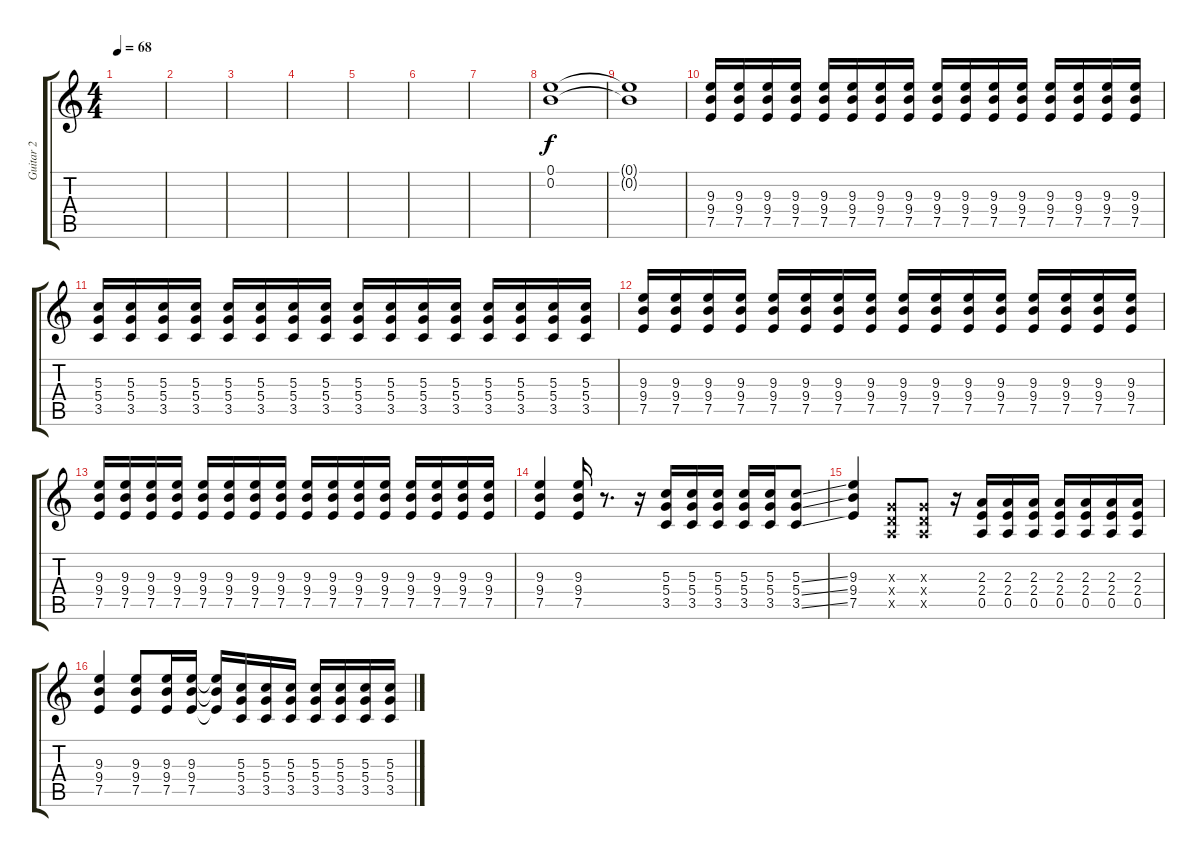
\track ("Guitar 2" "Guitar 2") {instrument distortionguitar}
\staff {score tabs}
\tuning (E4 B3 G3 D3 A2 E2) {hide}
\ts (4 4)
\tempo 68
\clef g2
\ks c
|
|
|
|
|
|
|
(0.1 0.2).1{volume 5} |
(0.1{t} 0.2{t}).1 |
(9.3 9.4 7.5).16{volume 4} (9.3 9.4 7.5).16 (9.3 9.4 7.5).16 (9.3 9.4 7.5).16 (9.3 9.4 7.5).16 (9.3 9.4 7.5).16 (9.3 9.4 7.5).16 (9.3 9.4 7.5).16 (9.3 9.4 7.5).16{volume 6} (9.3 9.4 7.5).16 (9.3 9.4 7.5).16 (9.3 9.4 7.5).16 (9.3 9.4 7.5).16 (9.3 9.4 7.5).16 (9.3 9.4 7.5).16 (9.3 9.4 7.5).16 |
(5.3 5.4 3.5).16{volume 8} (5.3 5.4 3.5).16 (5.3 5.4 3.5).16 (5.3 5.4 3.5).16 (5.3 5.4 3.5).16 (5.3 5.4 3.5).16 (5.3 5.4 3.5).16 (5.3 5.4 3.5).16 (5.3 5.4 3.5).16{volume 10} (5.3 5.4 3.5).16 (5.3 5.4 3.5).16 (5.3 5.4 3.5).16 (5.3 5.4 3.5).16 (5.3 5.4 3.5).16 (5.3 5.4 3.5).16 (5.3 5.4 3.5).16 |
(9.3 9.4 7.5).16{volume 11} (9.3 9.4 7.5).16 (9.3 9.4 7.5).16 (9.3 9.4 7.5).16 (9.3 9.4 7.5).16 (9.3 9.4 7.5).16 (9.3 9.4 7.5).16 (9.3 9.4 7.5).16 (9.3 9.4 7.5).16 (9.3 9.4 7.5).16 (9.3 9.4 7.5).16 (9.3 9.4 7.5).16 (9.3 9.4 7.5).16 (9.3 9.4 7.5).16 (9.3 9.4 7.5).16 (9.3 9.4 7.5).16 |
(9.3 9.4 7.5).16{volume 12} (9.3 9.4 7.5).16 (9.3 9.4 7.5).16 (9.3 9.4 7.5).16 (9.3 9.4 7.5).16 (9.3 9.4 7.5).16 (9.3 9.4 7.5).16 (9.3 9.4 7.5).16 (9.3 9.4 7.5).16 (9.3 9.4 7.5).16 (9.3 9.4 7.5).16 (9.3 9.4 7.5).16 (9.3 9.4 7.5).16 (9.3 9.4 7.5).16 (9.3 9.4 7.5).16 (9.3 9.4 7.5).16 |
(9.3 9.4 7.5).4{volume 15} (9.3 9.4 7.5).16 r.8{d} r.16 (5.3 5.4 3.5).16 (5.3 5.4 3.5).16 (5.3 5.4 3.5).16 (5.3 5.4 3.5).16 (5.3 5.4 3.5).16 (5.3{ss} 5.4{ss} 3.5{ss}).8 |
(9.3 9.4 7.5).4 (0.3{x} 0.4{x} 0.5{x}).8 (0.3{x} 0.4{x} 0.5{x}).8 r.16 (2.3 2.4 0.5).16 (2.3 2.4 0.5).16 (2.3 2.4 0.5).16 (2.3 2.4 0.5).16 (2.3 2.4 0.5).16 (2.3 2.4 0.5).16 (2.3 2.4 0.5).16 |
(9.3 9.4 7.5).4{volume 12} (9.3 9.4 7.5).8 (9.3 9.4 7.5).16 (9.3 9.4 7.5).16 (9.3{t} 9.4{t} 7.5{t}).16 (5.3 5.4 3.5).16 (5.3 5.4 3.5).16 (5.3 5.4 3.5).16 (5.3 5.4 3.5).16 (5.3 5.4 3.5).16 (5.3 5.4 3.5).16 (5.3 5.4 3.5).16
